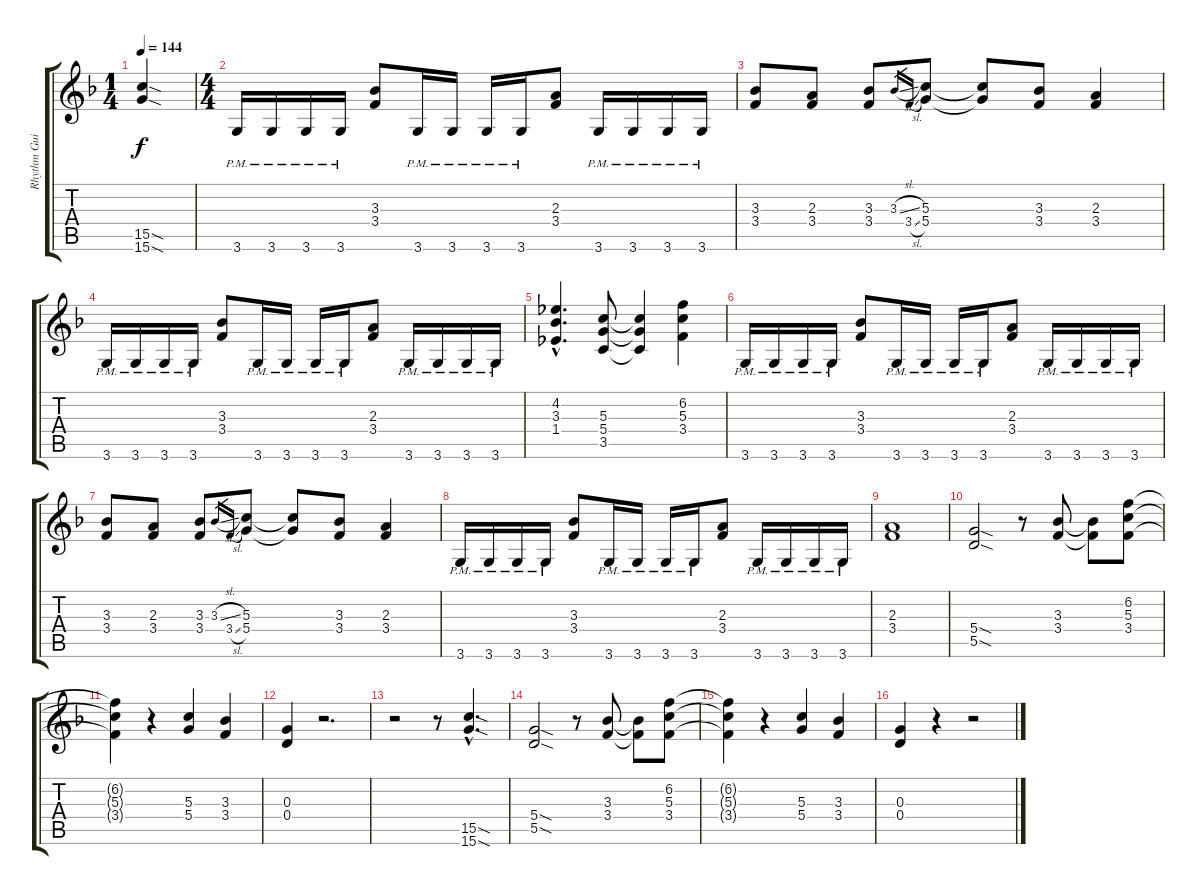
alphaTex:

\track ("Rhythm Guitar" "Rhythm Gui") {instrument overdrivenguitar}
\staff {score tabs}
\tuning (E4 B3 G3 D3 A2 E2) {hide}
\ts (1 4)
\tempo 144
\clef g2
\ks dminor
(15.5{sod} 15.6{sod}).4{dy f instrument overdrivenguitar} |
\ts (4 4)
3.6{pm}.16 3.6{pm}.16 3.6{pm}.16 3.6{pm}.16 (3.3 3.4).8 3.6{pm}.16 3.6{pm}.16 3.6{pm}.16 3.6{pm}.16 (2.3 3.4).8 3.6{pm}.16 3.6{pm}.16 3.6{pm}.16 3.6{pm}.16 |
(3.3 3.4).8 (2.3 3.4).8 (3.3 3.4).8 3.3{sl}.16{gr} 3.4{sl}.16{gr} (5.3 5.4).8 (5.3{t} 5.4{t}).8 (3.3 3.4).8 (2.3 3.4).4 |
3.6{pm}.16 3.6{pm}.16 3.6{pm}.16 3.6{pm}.16 (3.3 3.4).8 3.6{pm}.16 3.6{pm}.16 3.6{pm}.16 3.6{pm}.16 (2.3 3.4).8 3.6{pm}.16 3.6{pm}.16 3.6{pm}.16 3.6{pm}.16 |
(4.2{hac} 3.3{hac} 1.4{hac}).4{d} (5.3 5.4 3.5).8 (5.3{t} 5.4{t} 3.5{t}).4 (6.2 5.3 3.4).4 |
3.6{pm}.16 3.6{pm}.16 3.6{pm}.16 3.6{pm}.16 (3.3 3.4).8 3.6{pm}.16 3.6{pm}.16 3.6{pm}.16 3.6{pm}.16 (2.3 3.4).8 3.6{pm}.16 3.6{pm}.16 3.6{pm}.16 3.6{pm}.16 |
(3.3 3.4).8 (2.3 3.4).8 (3.3 3.4).8 3.3{sl}.16{gr} 3.4{sl}.16{gr} (5.3 5.4).8 (5.3{t} 5.4{t}).8 (3.3 3.4).8 (2.3 3.4).4 |
3.6{pm}.16 3.6{pm}.16 3.6{pm}.16 3.6{pm}.16 (3.3 3.4).8 3.6{pm}.16 3.6{pm}.16 3.6{pm}.16 3.6{pm}.16 (2.3 3.4).8 3.6{pm}.16 3.6{pm}.16 3.6{pm}.16 3.6{pm}.16 |
(2.3 3.4).1 |
(5.4{sod} 5.5{sod}).2 r.8 (3.3 3.4).8 (3.3{t} 3.4{t}).8 (6.2 5.3 3.4).8 |
(6.2{t} 5.3{t} 3.4{t}).4 r.4 (5.3 5.4).4 (3.3 3.4).4 |
(0.3 0.4).4 r.2{d} |
r.2 r.8 (15.5{sod hac} 15.6{sod hac}).4{d} |
(5.4{sod} 5.5{sod}).2 r.8 (3.3 3.4).8 (3.3{t} 3.4{t}).8 (6.2 5.3 3.4).8 |
(6.2{t} 5.3{t} 3.4{t}).4 r.4 (5.3 5.4).4 (3.3 3.4).4 |
(0.3 0.4).4 r.4 r.2
